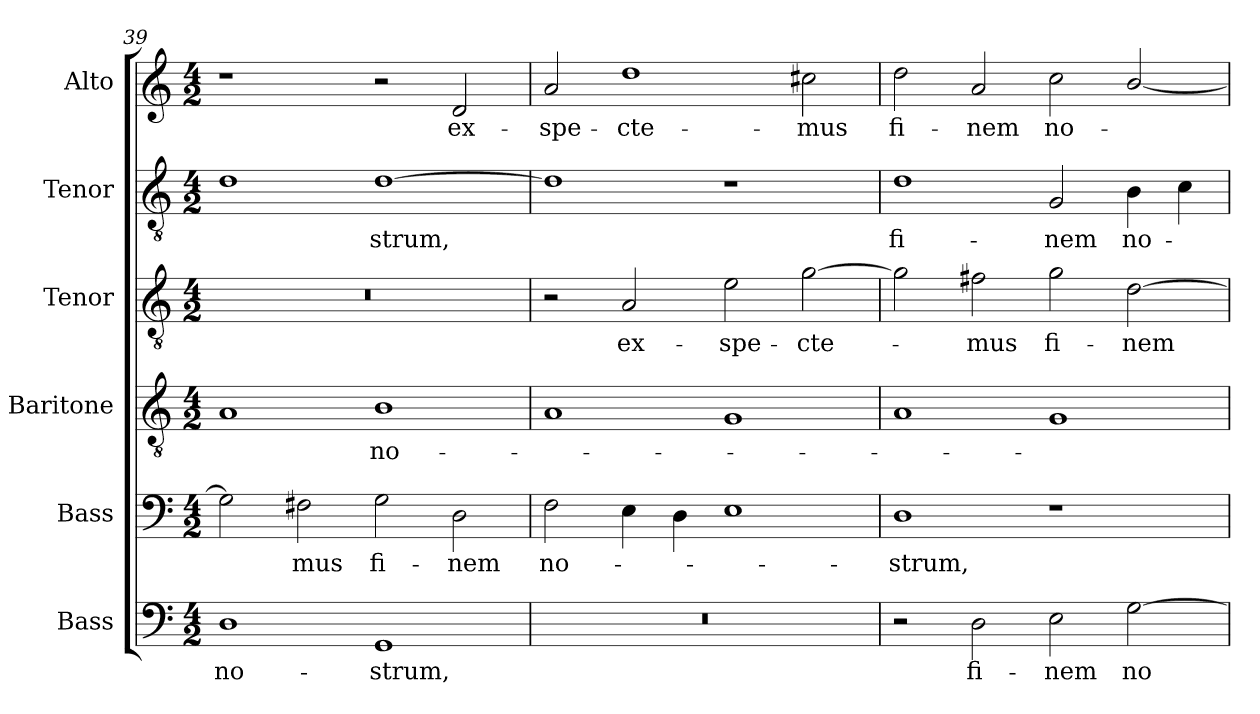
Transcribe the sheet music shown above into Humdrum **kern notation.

**kern	**text	**kern	**text	**kern	**text	**kern	**text	**kern	**text	**kern	**text
*part6	*part6	*part5	*part5	*part4	*part4	*part3	*part3	*part2	*part2	*part1	*part1
*staff6	*staff6	*staff5	*staff5	*staff4	*staff4	*staff3	*staff3	*staff2	*staff2	*staff1	*staff1
*I"Bass	*	*I"Bass	*	*I"Baritone	*	*I"Tenor	*	*I"Tenor	*	*I"Alto	*
*I'B.	*	*I'B.	*	*I'Bar.	*	*I'T.	*	*I'T.	*	*I'A.	*
*clefF4	*	*clefF4	*	*clefGv2	*	*clefGv2	*	*clefGv2	*	*clefG2	*
*	*	*	*	*ITrd7c12	*	*ITrd7c12	*	*ITrd7c12	*	*	*
*k[]	*	*k[]	*	*k[]	*	*k[]	*	*k[]	*	*k[]	*
*C:	*	*C:	*	*C:	*	*C:	*	*C:	*	*C:	*
*M4/2	*	*M4/2	*	*M4/2	*	*M4/2	*	*M4/2	*	*M4/2	*
=39	=39	=39	=39	=39	=39	=39	=39	=39	=39	=39	=39
!	!LO:LY:b:color=#000000	!	!	!	!	!LO:N:vis=1	!	!	!	!	!
1Di	no-	2Gi\]	.	1AAi	.	0r	.	1Di	.	1r	.
!	!	!	!LO:LY:b:color=#000000	!	!	!	!	!	!	!	!
.	.	2F#Xi\	-mus	.	.	.	.	.	.	.	.
!	!LO:LY:b:color=#000000	!	!	!	!	!	!	!	!	!	!
!	!	!	!LO:LY:b:color=#000000	!	!	!	!	!	!	!	!
!	!	!	!	!	!LO:LY:b:color=#000000	!	!	!	!	!	!
!	!	!	!	!	!	!	!	!	!LO:LY:b:color=#000000	!	!
1GGi	-strum,	2Gi\	fi-	1BBi	no-	.	.	[1Di	-strum,	2r	.
!	!	!	!LO:LY:b:color=#000000	!	!	!	!	!	!	!	!
!	!	!	!	!	!	!	!	!	!	!	!LO:LY:b:color=#000000
.	.	2Di\	-nem	.	.	.	.	.	.	2di/	ex-
=40	=40	=40	=40	=40	=40	=40	=40	=40	=40	=40	=40
!LO:N:vis=1	!	!	!	!	!	!	!	!	!	!	!
!	!	!	!LO:LY:b:color=#000000	!	!	!	!	!	!	!	!
!	!	!	!	!	!	!	!	!	!	!	!LO:LY:b:color=#000000
0r	.	2Fi\	no-	1AAi	.	2r	.	1Di]	.	2ai/	-spe-
!	!	!	!	!	!	!	!LO:LY:b:color=#000000	!	!	!	!
!	!	!	!	!	!	!	!	!	!	!	!LO:LY:b:color=#000000
.	.	4Ei\	.	.	.	2AAi/	ex-	.	.	1ddi	-cte-
.	.	4Di\	.	.	.	.	.	.	.	.	.
!	!	!	!	!	!	!	!LO:LY:b:color=#000000	!	!	!	!
.	.	1Ei	.	1GGi	.	2Ei\	-spe-	1r	.	.	.
!	!	!	!	!	!	!	!LO:LY:b:color=#000000	!	!	!	!
!	!	!	!	!	!	!	!	!	!	!	!LO:LY:b:color=#000000
.	.	.	.	.	.	[2Gi\	-cte-	.	.	2cc#Xi\	-mus
=41	=41	=41	=41	=41	=41	=41	=41	=41	=41	=41	=41
!	!	!	!LO:LY:b:color=#000000	!	!	!	!	!	!	!	!
!	!	!	!	!	!	!	!	!	!LO:LY:b:color=#000000	!	!
!	!	!	!	!	!	!	!	!	!	!	!LO:LY:b:color=#000000
2r	.	1Di	-strum,	1AAi	.	2Gi\]	.	1Di	fi-	2ddi\	fi-
!	!LO:LY:b:color=#000000	!	!	!	!	!	!	!	!	!	!
!	!	!	!	!	!	!	!LO:LY:b:color=#000000	!	!	!	!
!	!	!	!	!	!	!	!	!	!	!	!LO:LY:b:color=#000000
2Di\	fi-	.	.	.	.	2F#Xi\	-mus	.	.	2ai/	-nem
!	!LO:LY:b:color=#000000	!	!	!	!	!	!	!	!	!	!
!	!	!	!	!	!	!	!LO:LY:b:color=#000000	!	!	!	!
!	!	!	!	!	!	!	!	!	!LO:LY:b:color=#000000	!	!
!	!	!	!	!	!	!	!	!	!	!	!LO:LY:b:color=#000000
2Ei\	-nem	1r	.	1GGi	.	2Gi\	fi-	2GGi/	-nem	2cci\	no-
!	!LO:LY:b:color=#000000	!	!	!	!	!	!	!	!	!	!
!	!	!	!	!	!	!	!LO:LY:b:color=#000000	!	!	!	!
!	!	!	!	!	!	!	!	!	!LO:LY:b:color=#000000	!	!
[2Gi\	no-	.	.	.	.	[2Di\	-nem	4BBi\	no-	[2bi/	.
.	.	.	.	.	.	.	.	4Ci\	.	.	.
=	=	=	=	=	=	=	=	=	=	=	=
*-	*-	*-	*-	*-	*-	*-	*-	*-	*-	*-	*-
